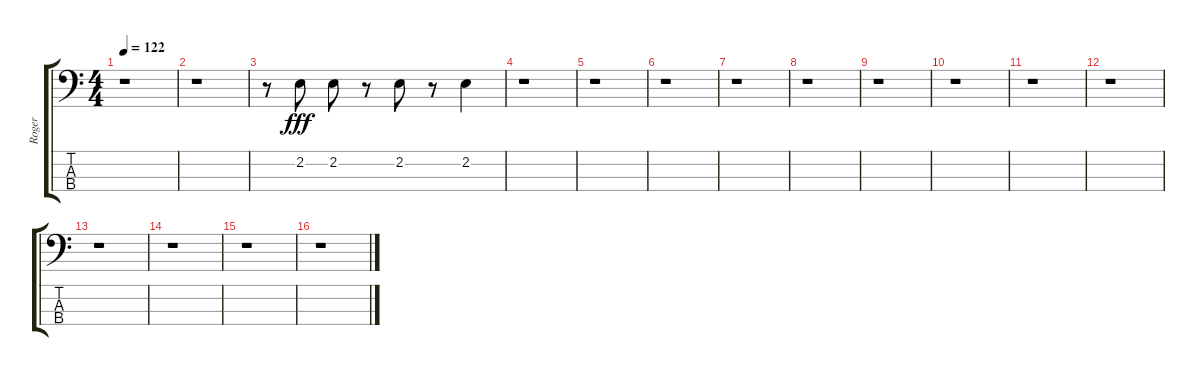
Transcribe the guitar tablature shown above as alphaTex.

\track ("Roger" "Roger") {instrument electricbassfinger}
\staff {score tabs}
\tuning (G2 D2 A1 E1) {hide}
\ts (4 4)
\tempo 122
\clef f4
\ks c
r.1{dy fff} |
r.1 |
r.8 2.2.8 2.2.8 r.8 2.2.8 r.8 2.2.4 |
r.1 |
r.1 |
r.1 |
r.1 |
r.1 |
r.1 |
r.1 |
r.1 |
r.1 |
r.1 |
r.1 |
r.1 |
r.1
